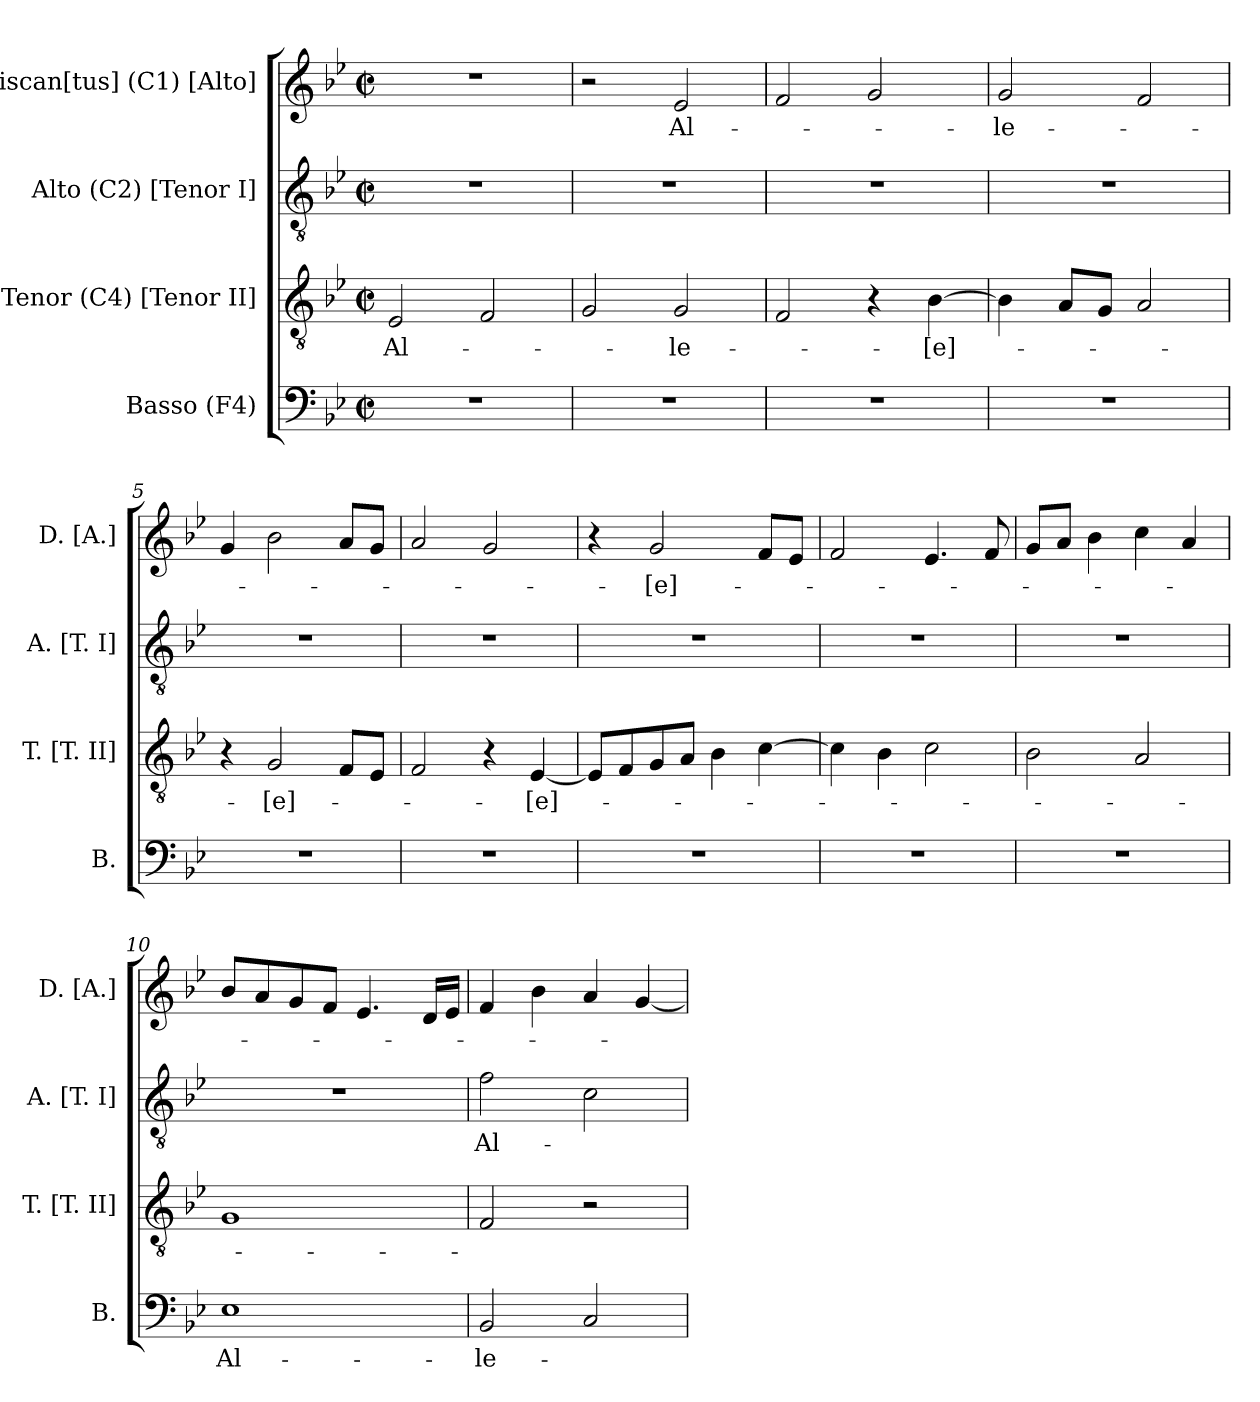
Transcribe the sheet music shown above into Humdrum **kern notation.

**kern	**text	**kern	**text	**kern	**text	**kern	**text
*part4	*part4	*part3	*part3	*part2	*part2	*part1	*part1
*staff4	*staff4	*staff3	*staff3	*staff2	*staff2	*staff1	*staff1
*I"Basso (F4)	*	*I"Tenor (C4) [Tenor II]	*	*I"Alto (C2) [Tenor I]	*	*I"Discan[tus] (C1) [Alto]	*
*I'B.	*	*I'T. [T. II]	*	*I'A. [T. I]	*	*I'D. [A.]	*
!!LO:PB:g=z
*clefF4	*	*clefGv2	*	*clefGv2	*	*clefG2	*
*	*	*ITrd7c12	*	*ITrd7c12	*	*	*
*k[b-e-]	*	*k[b-e-]	*	*k[b-e-]	*	*k[b-e-]	*
*B-:	*	*B-:	*	*B-:	*	*B-:	*
*M2/2	*	*M2/2	*	*M2/2	*	*M2/2	*
*met(c|)	*	*met(c|)	*	*met(c|)	*	*met(c|)	*
=1	=1	=1	=1	=1	=1	=1	=1
!	!	!	!LO:LY:b:color=#000000	!	!	!	!
1r	.	2EE-i/	Al-	1r	.	1r	.
.	.	2FFi/	.	.	.	.	.
=2	=2	=2	=2	=2	=2	=2	=2
1r	.	2GGi/	.	1r	.	2r	.
!	!	!	!LO:LY:b:color=#000000	!	!	!	!
!	!	!	!	!	!	!	!LO:LY:b:color=#000000
.	.	2GGi/	-le-	.	.	2e-i/	Al-
=3	=3	=3	=3	=3	=3	=3	=3
1r	.	2FFi/	.	1r	.	2fi/	.
.	.	4r	.	.	.	2gi/	.
!	!	!	!LO:LY:b:color=#000000	!	!	!	!
.	.	[>4BB-i\	-[e]-	.	.	.	.
=4	=4	=4	=4	=4	=4	=4	=4
!	!	!	!	!	!	!	!LO:LY:b:color=#000000
1r	.	4BB-i\]	.	1r	.	2gi/	-le-
.	.	8AAi/L	.	.	.	.	.
.	.	8GGi/J	.	.	.	.	.
.	.	2AAi/	.	.	.	2fi/	.
!!LO:LB:g=z
=5	=5	=5	=5	=5	=5	=5	=5
1r	.	4r	.	1r	.	4gi/	.
!	!	!	!LO:LY:b:color=#000000	!	!	!	!
.	.	2GGi/	-[e]-	.	.	2b-i\	.
.	.	8FFi/L	.	.	.	8ai/L	.
.	.	8EE-i/J	.	.	.	8gi/J	.
=6	=6	=6	=6	=6	=6	=6	=6
1r	.	2FFi/	.	1r	.	2ai/	.
.	.	4r	.	.	.	2gi/	.
!	!	!	!LO:LY:b:color=#000000	!	!	!	!
.	.	[<4EE-i/	-[e]-	.	.	.	.
=7	=7	=7	=7	=7	=7	=7	=7
1r	.	8EE-i/L]	.	1r	.	4r	.
.	.	8FFi/	.	.	.	.	.
!	!	!	!	!	!	!	!LO:LY:b:color=#000000
.	.	8GGi/	.	.	.	2gi/	-[e]-
.	.	8AAi/J	.	.	.	.	.
.	.	4BB-i\	.	.	.	.	.
.	.	[>4Ci\	.	.	.	8fi/L	.
.	.	.	.	.	.	8e-i/J	.
=8	=8	=8	=8	=8	=8	=8	=8
1r	.	4Ci\]	.	1r	.	2fi/	.
.	.	4BB-i\	.	.	.	.	.
.	.	2Ci\	.	.	.	4.e-i/	.
.	.	.	.	.	.	8fi/	.
=9	=9	=9	=9	=9	=9	=9	=9
1r	.	2BB-i\	.	1r	.	8gi/L	.
.	.	.	.	.	.	8ai/J	.
.	.	.	.	.	.	4b-i\	.
.	.	2AAi/	.	.	.	4cci\	.
.	.	.	.	.	.	4ai/	.
!!LO:LB:g=z
=10	=10	=10	=10	=10	=10	=10	=10
!	!LO:LY:b:color=#000000	!	!	!	!	!	!
1E-i	Al-	1GGi	.	1r	.	8b-i/L	.
.	.	.	.	.	.	8ai/	.
.	.	.	.	.	.	8gi/	.
.	.	.	.	.	.	8fi/J	.
.	.	.	.	.	.	4.e-i/	.
.	.	.	.	.	.	16di/LL	.
.	.	.	.	.	.	16e-i/JJ	.
=11	=11	=11	=11	=11	=11	=11	=11
!	!LO:LY:b:color=#000000	!	!	!	!	!	!
!	!	!	!	!	!LO:LY:b:color=#000000	!	!
2BB-i/	-le-	2FFi/	.	2Fi\	Al-	4fi/	.
.	.	.	.	.	.	4b-i\	.
2Ci/	.	2r	.	2Ci\	.	4ai/	.
.	.	.	.	.	.	[<4gi/	.
=	=	=	=	=	=	=	=
*-	*-	*-	*-	*-	*-	*-	*-
